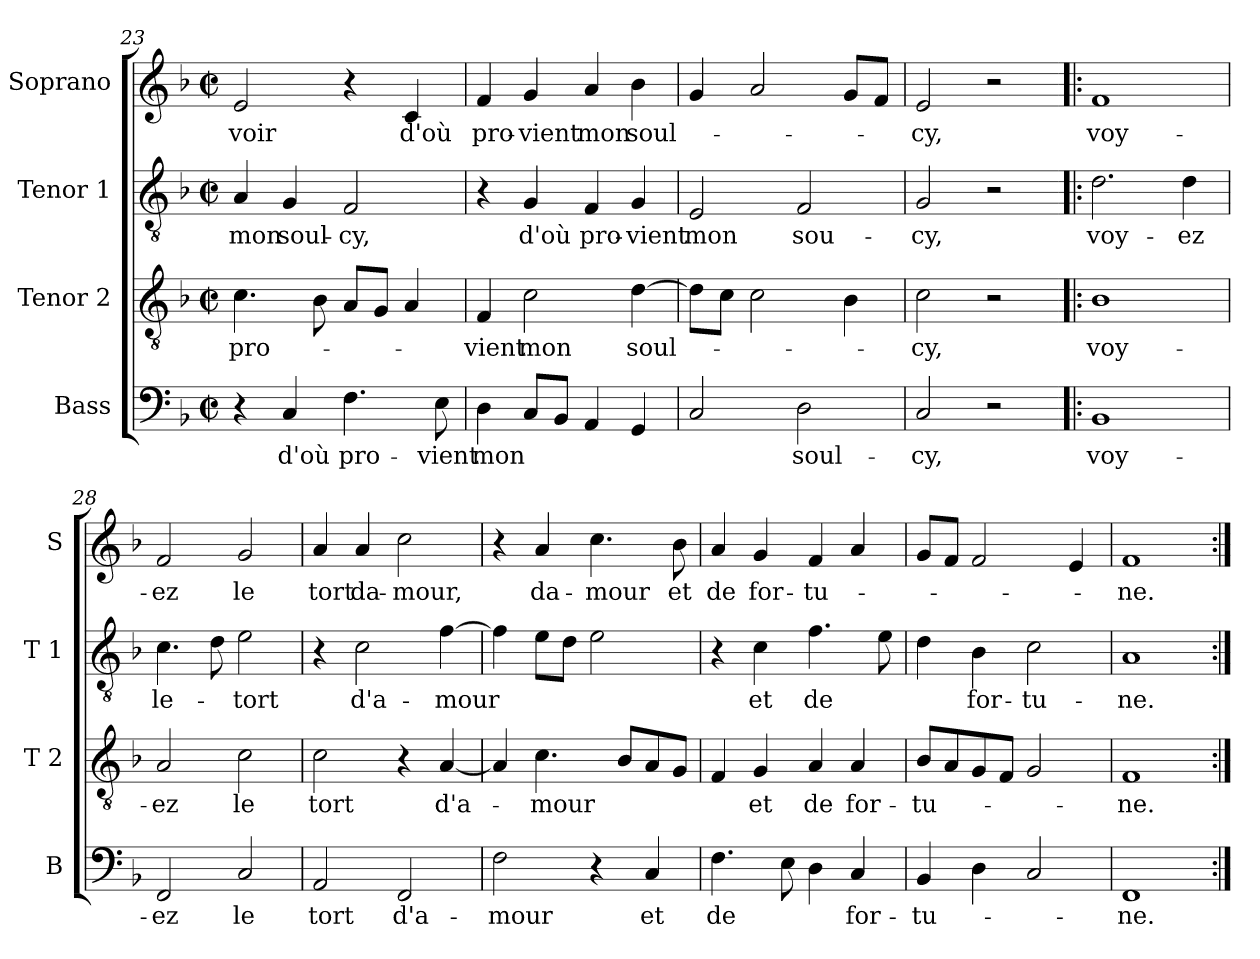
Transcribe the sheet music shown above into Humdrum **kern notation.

**kern	**text	**kern	**text	**kern	**text	**kern	**text
*part4	*part4	*part3	*part3	*part2	*part2	*part1	*part1
*staff4	*staff4	*staff3	*staff3	*staff2	*staff2	*staff1	*staff1
*I"Bass	*	*I"Tenor 2	*	*I"Tenor 1	*	*I"Soprano	*
*I'B	*	*I'T 2	*	*I'T 1	*	*I'S	*
*clefF4	*	*clefGv2	*	*clefGv2	*	*clefG2	*
*k[b-]	*	*k[b-]	*	*k[b-]	*	*k[b-]	*
*F:	*	*F:	*	*F:	*	*F:	*
*M2/2	*	*M2/2	*	*M2/2	*	*M2/2	*
*met(c|)	*	*met(c|)	*	*met(c|)	*	*met(c|)	*
=23	=23	=23	=23	=23	=23	=23	=23
!	!	!	!LO:LY:b	!	!LO:LY:b	!	!LO:LY:b
4r	.	4.c\	pro-	4A/	mon	2e/	-voir
!	!LO:LY:b	!	!	!	!LO:LY:b	!	!
4C/	d'où	.	.	4G/	soul-	.	.
.	.	8B-\	.	.	.	.	.
!	!LO:LY:b	!	!	!	!LO:LY:b	!	!
4.F\	pro-	8A/L	.	2F/	-cy,	4r	.
.	.	8G/J	.	.	.	.	.
!	!	!	!	!	!	!	!LO:LY:b
.	.	4A/	.	.	.	4c/	d'où
!	!LO:LY:b	!	!	!	!	!	!
8E\	-vient	.	.	.	.	.	.
=24	=24	=24	=24	=24	=24	=24	=24
!	!LO:LY:b	!	!LO:LY:b	!	!	!	!LO:LY:b
4D\	mon	4F/	-vient	4r	.	4f/	pro-
!	!	!	!LO:LY:b	!	!LO:LY:b	!	!LO:LY:b
8C/L	.	2c\	mon	4G/	d'où	4g/	-vient
8BB-/J	.	.	.	.	.	.	.
!	!	!	!	!	!LO:LY:b	!	!LO:LY:b
4AA/	.	.	.	4F/	pro-	4a/	mon
!	!	!	!LO:LY:b	!	!LO:LY:b	!	!LO:LY:b
4GG/	.	[4d\	soul-	4G/	-vient	4b-\	soul-
=25	=25	=25	=25	=25	=25	=25	=25
!	!	!	!	!	!LO:LY:b	!	!
2C/	.	8d\L]	.	2E/	mon	4g/	.
.	.	8c\J	.	.	.	.	.
.	.	2c\	.	.	.	2a/	.
!	!LO:LY:b	!	!	!	!LO:LY:b	!	!
2D\	soul-	.	.	2F/	sou-	.	.
.	.	4B-\	.	.	.	8g/L	.
.	.	.	.	.	.	8f/J	.
!!LO:PB:g=z
=26	=26	=26	=26	=26	=26	=26	=26
!	!LO:LY:b	!	!LO:LY:b	!	!LO:LY:b	!	!LO:LY:b
2C/	-cy,	2c\	-cy,	2G/	-cy,	2e/	-cy,
2r	.	2r	.	2r	.	2r	.
=27!|:	=27!|:	=27!|:	=27!|:	=27!|:	=27!|:	=27!|:	=27!|:
!	!LO:LY:b	!	!LO:LY:b	!	!LO:LY:b	!	!LO:LY:b
1BB-	voy-	1B-	voy-	2.d\	voy-	1f	voy-
!	!	!	!	!	!LO:LY:b	!	!
.	.	.	.	4d\	-ez	.	.
=28	=28	=28	=28	=28	=28	=28	=28
!	!LO:LY:b	!	!LO:LY:b	!	!LO:LY:b	!	!LO:LY:b
2FF/	-ez	2A/	-ez	4.c\	le-	2f/	-ez
.	.	.	.	8d\	.	.	.
!	!LO:LY:b	!	!LO:LY:b	!	!LO:LY:b	!	!LO:LY:b
2C/	le	2c\	le	2e\	-tort	2g/	le
=29	=29	=29	=29	=29	=29	=29	=29
!	!LO:LY:b	!	!LO:LY:b	!	!	!	!LO:LY:b
2AA/	tort	2c\	tort	4r	.	4a/	tort
!	!	!	!	!	!LO:LY:b	!	!LO:LY:b
.	.	.	.	2c\	d'a-	4a/	da-
!	!LO:LY:b	!	!	!	!	!	!LO:LY:b
2FF/	d'a-	4r	.	.	.	2cc\	-mour,
!	!	!	!LO:LY:b	!	!LO:LY:b	!	!
.	.	[4A/	d'a-	[4f\	-mour	.	.
!!LO:LB:g=z
=30	=30	=30	=30	=30	=30	=30	=30
!	!LO:LY:b	!	!	!	!	!	!
2F\	-mour	4A/]	.	4f\]	.	4r	.
!	!	!	!LO:LY:b	!	!	!	!LO:LY:b
.	.	4.c\	-mour	8e\L	.	4a/	da-
.	.	.	.	8d\J	.	.	.
!	!	!	!	!	!	!	!LO:LY:b
4r	.	.	.	2e\	.	4.cc\	-mour
.	.	8B-/L	.	.	.	.	.
!	!LO:LY:b	!	!	!	!	!	!
4C/	et	8A/	.	.	.	.	.
!	!	!	!	!	!	!	!LO:LY:b
.	.	8G/J	.	.	.	8b-\	et
=31	=31	=31	=31	=31	=31	=31	=31
!	!LO:LY:b	!	!	!	!	!	!LO:LY:b
4.F\	de	4F/	.	4r	.	4a/	de
!	!	!	!LO:LY:b	!	!LO:LY:b	!	!LO:LY:b
.	.	4G/	et	4c\	et	4g/	for-
8E\	.	.	.	.	.	.	.
!	!	!	!LO:LY:b	!	!LO:LY:b	!	!LO:LY:b
4D\	.	4A/	de	4.f\	de	4f/	-tu-
!	!LO:LY:b	!	!LO:LY:b	!	!	!	!
4C/	for-	4A/	for-	.	.	4a/	.
.	.	.	.	8e\	.	.	.
=32	=32	=32	=32	=32	=32	=32	=32
!	!LO:LY:b	!	!LO:LY:b	!	!	!	!
4BB-/	-tu-	8B-/L	-tu-	4d\	.	8g/L	.
.	.	8A/	.	.	.	8f/J	.
!	!	!	!	!	!LO:LY:b	!	!
4D\	.	8G/	.	4B-\	for-	2f/	.
.	.	8F/J	.	.	.	.	.
!	!	!	!	!	!LO:LY:b	!	!
2C/	.	2G/	.	2c\	-tu-	.	.
.	.	.	.	.	.	4e/	.
=33	=33	=33	=33	=33	=33	=33	=33
!	!LO:LY:b	!	!LO:LY:b	!	!LO:LY:b	!	!LO:LY:b
1FF	-ne.	1F	-ne.	1A	-ne.	1f	-ne.
=:|!	=:|!	=:|!	=:|!	=:|!	=:|!	=:|!	=:|!
*-	*-	*-	*-	*-	*-	*-	*-
